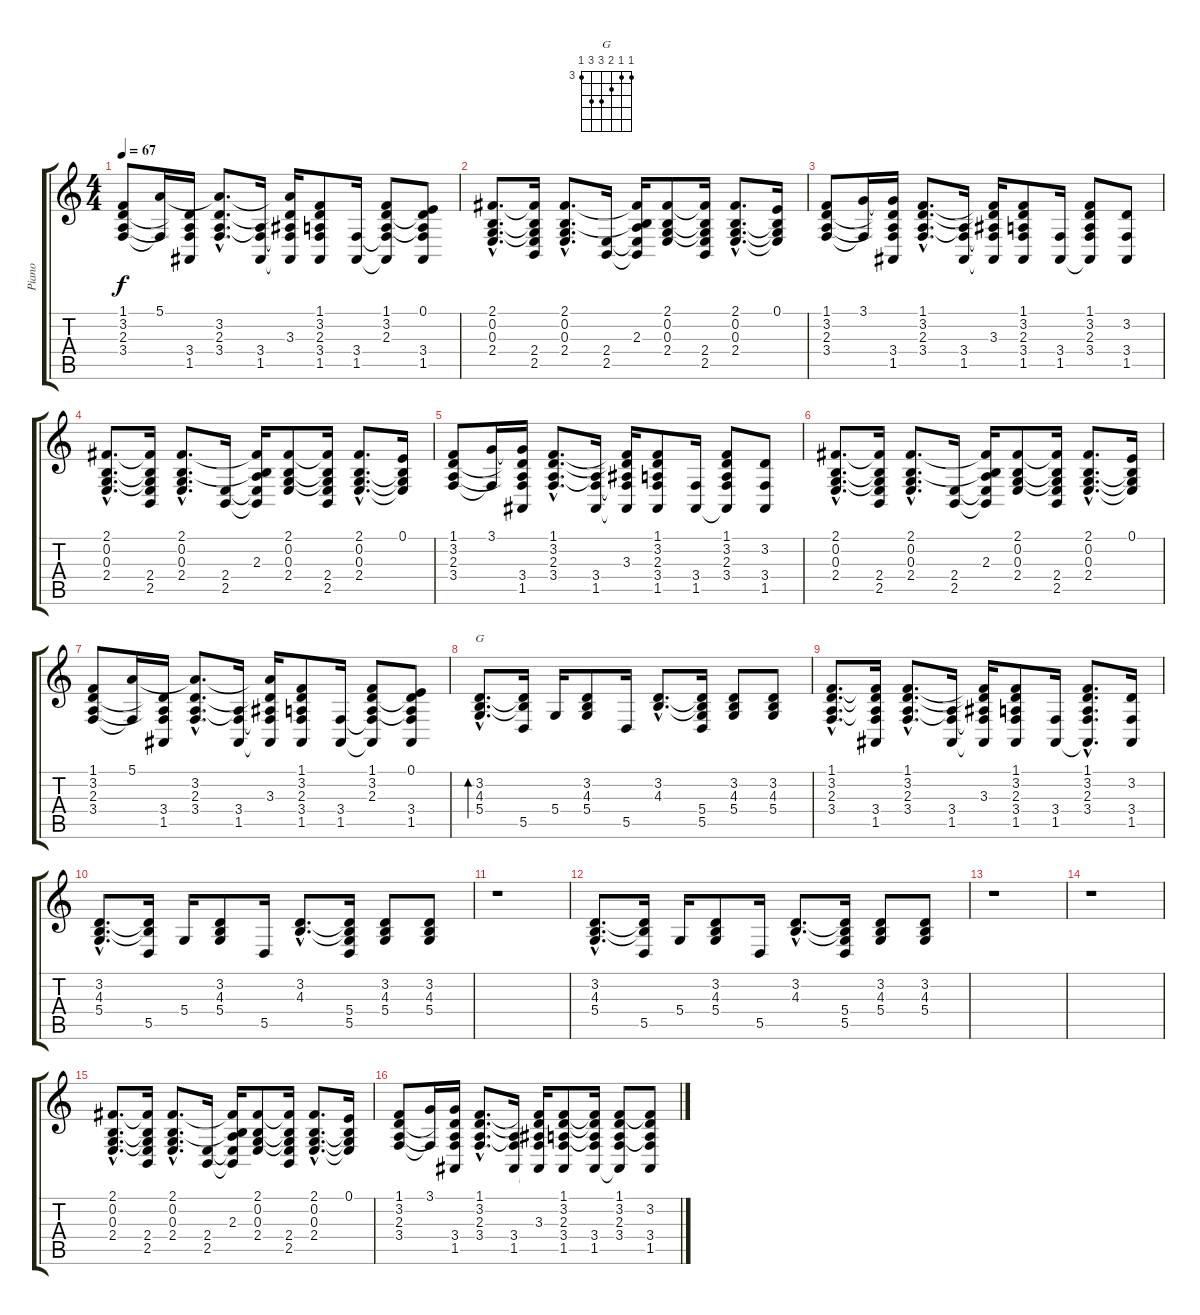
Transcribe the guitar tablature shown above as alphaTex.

\track ("Piano" "Piano") {instrument acousticgrandpiano}
\staff {score tabs}
\tuning (E4 B3 G3 D3 A2 E2) {hide}
\chord ("G" 3 3 4 5 5 3) {firstfret 3}
\ts (4 4)
\tempo 67
\clef g2
\ks c
(1.1 3.2 2.3 3.4).8{dy f} (5.1 3.4{t}).16 (3.2{t} 2.3{t} 3.4 1.5).16 (5.1{hac t} 3.2{hac} 2.3{hac} 3.4{hac}).8{d} (2.3{t} 3.4 1.5).16 (5.1{t} 3.2{t} 3.3 3.4{t} 1.5{t}).16 (1.1 3.2 2.3 3.4 1.5).8 (3.4 1.5).16 (1.1 3.2 2.3 3.4{t} 1.5{t}).8 (0.1 3.2{t} 2.3{t} 3.4 1.5).8 |
(2.1{hac} 0.2{hac} 0.3{hac} 2.4{hac}).8{d} (2.1{t} 0.2{t} 0.3{t} 2.4 2.5).16 (2.1{hac} 0.2{hac} 0.3{hac} 2.4{hac}).8{d} (2.4 2.5).16 (2.1{t} 0.2{t} 2.3 2.4{t} 2.5{t}).16 (2.1 0.2 0.3 2.4).8 (2.1{t} 0.2{t} 0.3{t} 2.4 2.5).16 (2.1{hac} 0.2{hac} 0.3{hac} 2.4{hac}).8{d} (0.1 0.2{t} 0.3{t} 2.4{t}).16 |
(1.1 3.2 2.3 3.4).8 (3.1 3.4{t}).16 (3.1{t} 3.2{t} 2.3{t} 3.4 1.5).16 (1.1{hac} 3.2{hac} 2.3{hac} 3.4{hac}).8{d} (2.3{t} 3.4 1.5).16 (1.1{t} 3.2{t} 3.3 3.4{t} 1.5{t}).16 (1.1 3.2 2.3 3.4 1.5).8 (3.4 1.5).16 (1.1 3.2 2.3 3.4 1.5{t}).8 (3.2 3.4 1.5).8 |
(2.1{hac} 0.2{hac} 0.3{hac} 2.4{hac}).8{d} (2.1{t} 0.2{t} 0.3{t} 2.4 2.5).16 (2.1{hac} 0.2{hac} 0.3{hac} 2.4{hac}).8{d} (2.4 2.5).16 (2.1{t} 0.2{t} 2.3 2.4{t} 2.5{t}).16 (2.1 0.2 0.3 2.4).8 (2.1{t} 0.2{t} 0.3{t} 2.4 2.5).16 (2.1{hac} 0.2{hac} 0.3{hac} 2.4{hac}).8{d} (0.1 0.2{t} 0.3{t} 2.4{t}).16 |
(1.1 3.2 2.3 3.4).8 (3.1 3.4{t}).16 (3.1{t} 3.2{t} 2.3{t} 3.4 1.5).16 (1.1{hac} 3.2{hac} 2.3{hac} 3.4{hac}).8{d} (2.3{t} 3.4 1.5).16 (1.1{t} 3.2{t} 3.3 3.4{t} 1.5{t}).16 (1.1 3.2 2.3 3.4 1.5).8 (3.4 1.5).16 (1.1 3.2 2.3 3.4 1.5{t}).8 (3.2 3.4 1.5).8 |
(2.1{hac} 0.2{hac} 0.3{hac} 2.4{hac}).8{d} (2.1{t} 0.2{t} 0.3{t} 2.4 2.5).16 (2.1{hac} 0.2{hac} 0.3{hac} 2.4{hac}).8{d} (2.4 2.5).16 (2.1{t} 0.2{t} 2.3 2.4{t} 2.5{t}).16 (2.1 0.2 0.3 2.4).8 (2.1{t} 0.2{t} 0.3{t} 2.4 2.5).16 (2.1{hac} 0.2{hac} 0.3{hac} 2.4{hac}).8{d} (0.1 0.2{t} 0.3{t} 2.4{t}).16 |
(1.1 3.2 2.3 3.4).8 (5.1 3.4{t}).16 (3.2{t} 2.3{t} 3.4 1.5).16 (5.1{hac t} 3.2{hac} 2.3{hac} 3.4{hac}).8{d} (2.3{t} 3.4 1.5).16 (5.1{t} 3.2{t} 3.3 3.4{t} 1.5{t}).16 (1.1 3.2 2.3 3.4 1.5).8 (3.4 1.5).16 (1.1 3.2 2.3 3.4{t} 1.5{t}).8 (0.1 3.2{t} 2.3{t} 3.4 1.5).8 |
(3.2{hac} 4.3{hac} 5.4{hac}).8{d bd 120 ch "G"} (3.2{t} 4.3{t} 5.5).16 5.4.16 (3.2 4.3 5.4).8 5.5.16 (3.2{hac} 4.3{hac}).8{d} (3.2{t} 4.3{t} 5.4 5.5).16 (3.2 4.3 5.4).8 (3.2 4.3 5.4).8 |
(1.1{hac} 3.2{hac} 2.3{hac} 3.4{hac}).8{d} (1.1{t} 3.2{t} 2.3{t} 3.4 1.5).16 (1.1{hac} 3.2{hac} 2.3{hac} 3.4{hac}).8{d} (2.3{t} 3.4 1.5).16 (1.1{t} 3.2{t} 3.3 3.4{t} 1.5{t}).16 (1.1 3.2 2.3 3.4 1.5).8 (3.4 1.5).16 (1.1{hac} 3.2{hac} 2.3{hac} 3.4{hac} 1.5{hac t}).8{d} (3.2 3.4 1.5).16 |
(3.2{hac} 4.3{hac} 5.4{hac}).8{d} (3.2{t} 4.3{t} 5.5).16 5.4.16 (3.2 4.3 5.4).8 5.5.16 (3.2{hac} 4.3{hac}).8{d} (3.2{t} 4.3{t} 5.4 5.5).16 (3.2 4.3 5.4).8 (3.2 4.3 5.4).8 |
r.1 |
(3.2{hac} 4.3{hac} 5.4{hac}).8{d} (3.2{t} 4.3{t} 5.5).16 5.4.16 (3.2 4.3 5.4).8 5.5.16 (3.2{hac} 4.3{hac}).8{d} (3.2{t} 4.3{t} 5.4 5.5).16 (3.2 4.3 5.4).8 (3.2 4.3 5.4).8 |
r.1 |
r.1 |
(2.1{hac} 0.2{hac} 0.3{hac} 2.4{hac}).8{d} (2.1{t} 0.2{t} 0.3{t} 2.4 2.5).16 (2.1{hac} 0.2{hac} 0.3{hac} 2.4{hac}).8{d} (2.4 2.5).16 (2.1{t} 0.2{t} 2.3 2.4{t} 2.5{t}).16 (2.1 0.2 0.3 2.4).8 (2.1{t} 0.2{t} 0.3{t} 2.4 2.5).16 (2.1{hac} 0.2{hac} 0.3{hac} 2.4{hac}).8{d} (0.1 0.2{t} 0.3{t} 2.4{t}).16 |
(1.1 3.2 2.3 3.4).8 (3.1 3.4{t}).16 (3.1{t} 3.2{t} 2.3{t} 3.4 1.5).16 (1.1{hac} 3.2{hac} 2.3{hac} 3.4{hac}).8{d} (2.3{t} 3.4 1.5).16 (1.1{t} 3.2{t} 3.3 3.4{t} 1.5{t}).16 (1.1 3.2 2.3 3.4 1.5).8 (1.1{t} 3.2{t} 2.3{t} 3.4 1.5).16 (1.1 3.2 2.3 3.4 1.5{t}).8 (1.1{t} 3.2 2.3{t} 3.4 1.5).8
